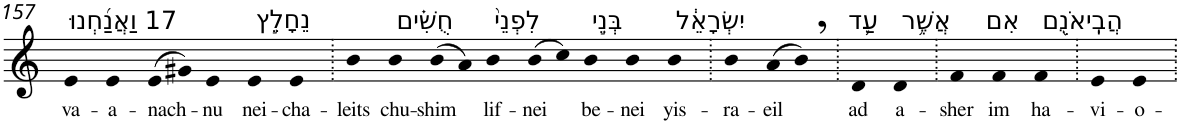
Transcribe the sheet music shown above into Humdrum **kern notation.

**kern	**text
*part1	*part1
*staff1	*staff1
*I"Piano	*
*I'Pno	*
!!LO:PB:g=z
*clefG2	*
*k[]	*
=157	=157
!LO:TX:a:t=17 וַאֲנַ֜חְנוּ	!
!	!LO:LY:b
4e	va-
!	!LO:LY:b
4e	-a-
!	!LO:LY:b
(>8e	-nach-
8g#X)	.
!	!LO:LY:b
4e	-nu
!LO:TX:a:t=נֵחָלֵ֣ץ	!
!	!LO:LY:b
4e	nei-
!	!LO:LY:b
4e	-cha-
=158.	=158.
!	!LO:LY:b
4b	-leits
!LO:TX:a:t=חֻשִׁ֗ים	!
!	!LO:LY:b
4b	chu-
!	!LO:LY:b
(>8b	-shim
8a)	.
!LO:TX:a:t=לִפְנֵי֙	!
!	!LO:LY:b
4b	lif-
!	!LO:LY:b
(>8b	-nei
8cc)	.
!LO:TX:a:t=בְּנֵ֣י	!
!	!LO:LY:b
4b	be-
!	!LO:LY:b
4b	-nei
!LO:TX:a:t=יִשְׂרָאֵ֔ל	!
!	!LO:LY:b
4b	yis-
=159.	=159.
!	!LO:LY:b
4b	-ra-
!	!LO:LY:b
(>8a	-eil
8b,)	.
=160.	=160.
!LO:TX:a:t=עַ֛ד	!
!	!LO:LY:b
4d	ad
!LO:TX:a:t=אֲשֶׁ֥ר	!
!	!LO:LY:b
4d	a-
=161.	=161.
!	!LO:LY:b
4f	-sher
!LO:TX:a:t=אִם	!
!	!LO:LY:b
4f	im
!LO:TX:a:t=הֲבִֽיאֹנֻ֖ם	!
!	!LO:LY:b
4f	ha-
=162.	=162.
!	!LO:LY:b
4e	-vi-
!	!LO:LY:b
4e	-o-
=.	=.
*-	*-
